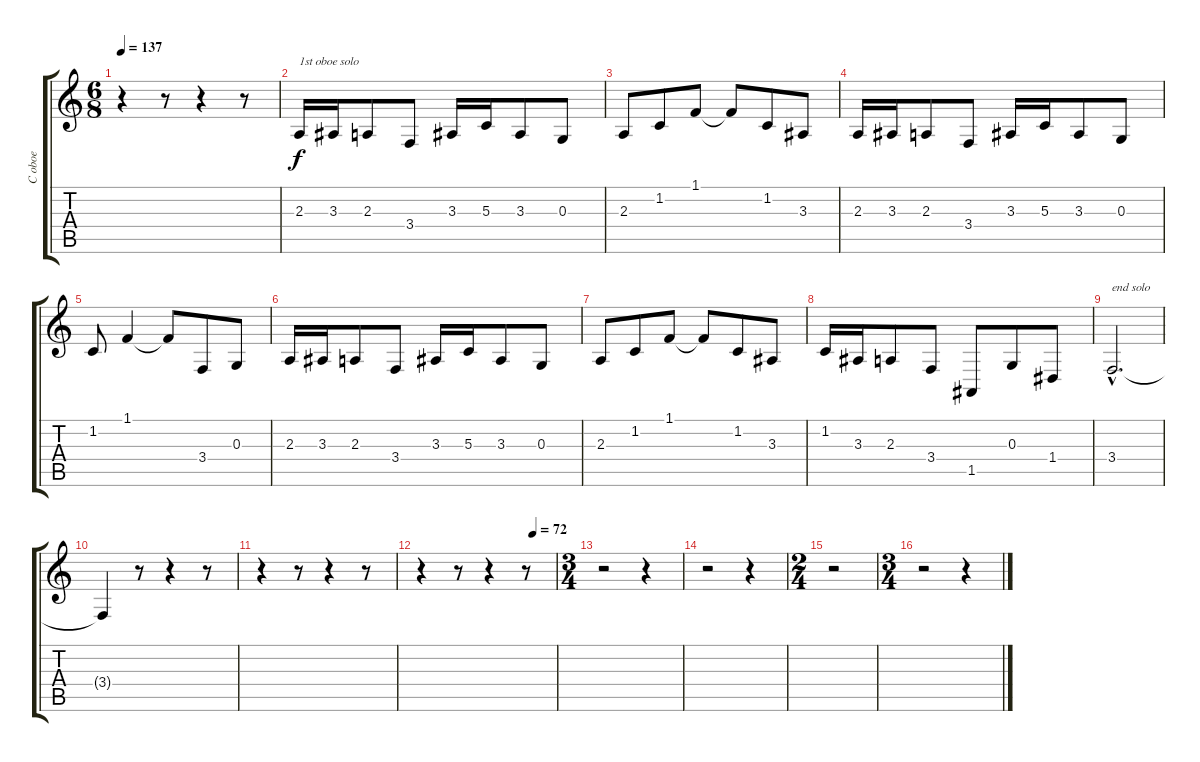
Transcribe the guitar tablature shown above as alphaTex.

\track ("C oboe" "C oboe") {instrument oboe}
\staff {score tabs}
\tuning (E4 B3 G3 D3 A2 E2) {hide}
\ts (6 8)
\tempo 137
\clef g2
\ks c
r.4{dy ff} r.8 r.4 r.8 |
2.3.16{txt "1st oboe solo" dy f} 3.3.16 2.3.8 3.4.8 3.3.16 5.3.16 3.3.8 0.3.8 |
2.3.8 1.2.8 1.1.8 1.1{t}.8 1.2.8 3.3.8 |
2.3.16 3.3.16 2.3.8 3.4.8 3.3.16 5.3.16 3.3.8 0.3.8 |
1.2.8 1.1.4 1.1{t}.8 3.4.8 0.3.8 |
2.3.16 3.3.16 2.3.8 3.4.8 3.3.16 5.3.16 3.3.8 0.3.8 |
2.3.8 1.2.8 1.1.8 1.1{t}.8 1.2.8 3.3.8 |
1.2.16 3.3.16 2.3.8 3.4.8 1.5.8 0.3.8 1.4.8 |
3.4{hac}.2{d txt "end solo"} |
3.4{t}.4 r.8 r.4 r.8 |
r.4 r.8 r.4 r.8 |
\tempo (72 0.8333333333333334)
r.4 r.8 r.4 r.8 |
\ts (3 4)
r.2 r.4 |
r.2 r.4 |
\ts (2 4)
r.2 |
\ts (3 4)
r.2 r.4
